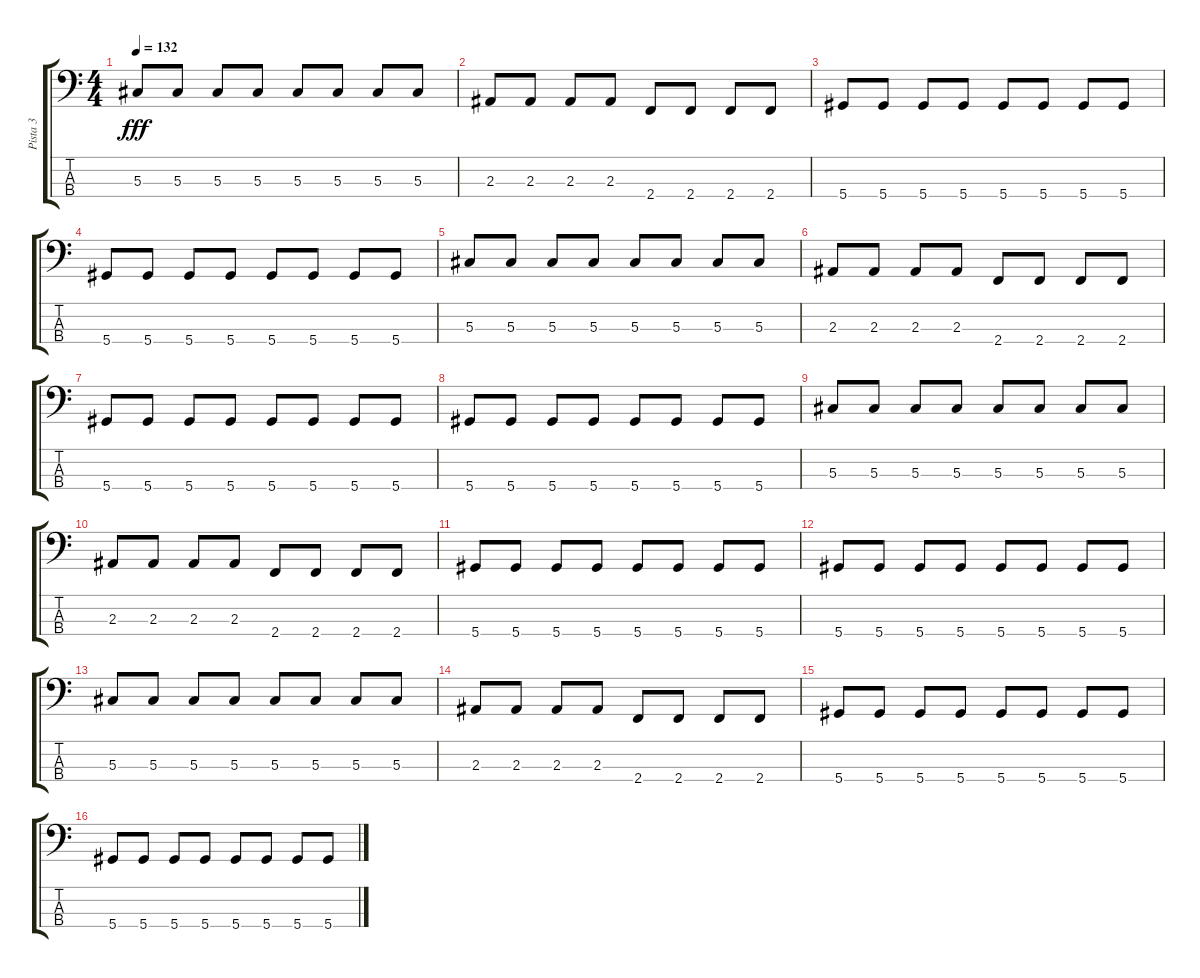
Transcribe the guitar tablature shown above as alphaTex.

\track ("Pista 3" "Pista 3") {instrument electricbassfinger}
\staff {score tabs}
\tuning (Gb2 Db2 Ab1 Eb1) {hide}
\ts (4 4)
\tempo 132
\clef f4
\ks c
5.3.8{dy fff} 5.3.8 5.3.8 5.3.8 5.3.8 5.3.8 5.3.8 5.3.8 |
2.3.8 2.3.8 2.3.8 2.3.8 2.4.8 2.4.8 2.4.8 2.4.8 |
5.4.8 5.4.8 5.4.8 5.4.8 5.4.8 5.4.8 5.4.8 5.4.8 |
5.4.8 5.4.8 5.4.8 5.4.8 5.4.8 5.4.8 5.4.8 5.4.8 |
5.3.8 5.3.8 5.3.8 5.3.8 5.3.8 5.3.8 5.3.8 5.3.8 |
2.3.8 2.3.8 2.3.8 2.3.8 2.4.8 2.4.8 2.4.8 2.4.8 |
5.4.8 5.4.8 5.4.8 5.4.8 5.4.8 5.4.8 5.4.8 5.4.8 |
5.4.8 5.4.8 5.4.8 5.4.8 5.4.8 5.4.8 5.4.8 5.4.8 |
5.3.8 5.3.8 5.3.8 5.3.8 5.3.8 5.3.8 5.3.8 5.3.8 |
2.3.8 2.3.8 2.3.8 2.3.8 2.4.8 2.4.8 2.4.8 2.4.8 |
5.4.8 5.4.8 5.4.8 5.4.8 5.4.8 5.4.8 5.4.8 5.4.8 |
5.4.8 5.4.8 5.4.8 5.4.8 5.4.8 5.4.8 5.4.8 5.4.8 |
5.3.8 5.3.8 5.3.8 5.3.8 5.3.8 5.3.8 5.3.8 5.3.8 |
2.3.8 2.3.8 2.3.8 2.3.8 2.4.8 2.4.8 2.4.8 2.4.8 |
5.4.8 5.4.8 5.4.8 5.4.8 5.4.8 5.4.8 5.4.8 5.4.8 |
5.4.8 5.4.8 5.4.8 5.4.8 5.4.8 5.4.8 5.4.8 5.4.8
